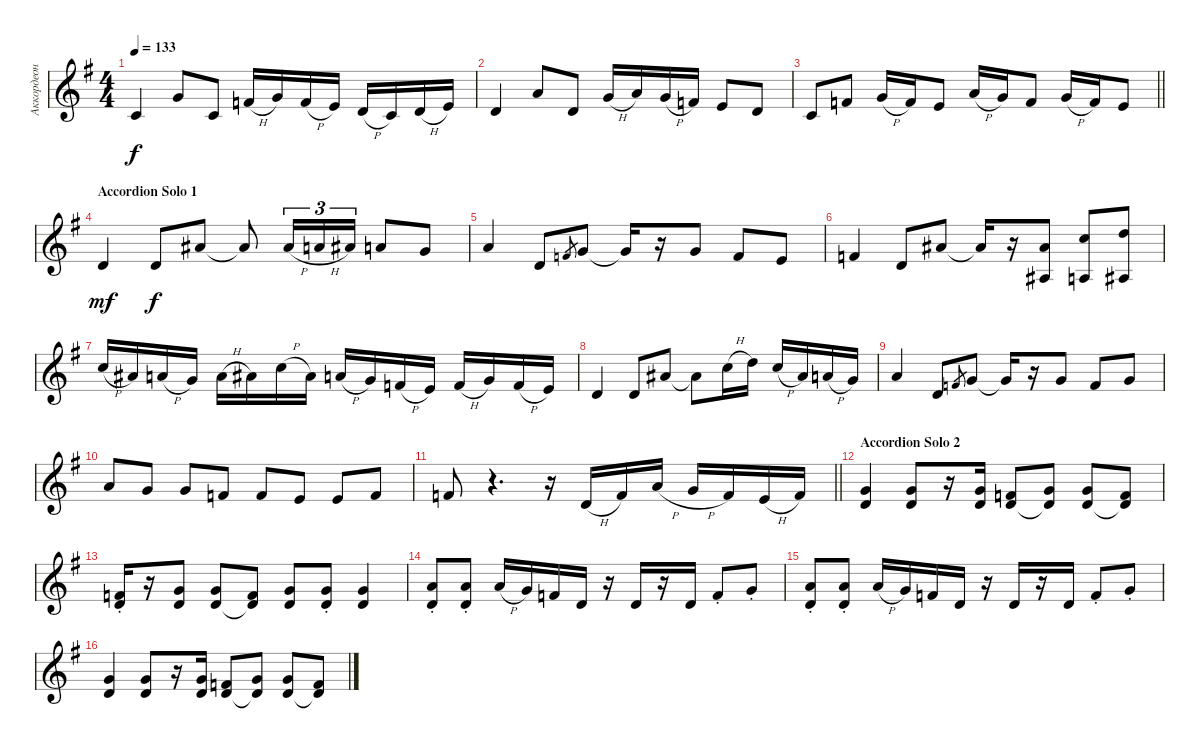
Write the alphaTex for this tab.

\track ("Аккордеон" "Аккордеон") {instrument accordion}
\staff {score}
\tuning (E4 B3 G3 D3 A2 D2) {hide}
\ts (4 4)
\tempo 133
\clef g2
\ks eminor
1.2.4{dy f} 3.1.8 1.2.8 1.1{h}.16 3.1.16 1.1{h}.16 0.1.16 3.2{h}.16 1.2.16 3.2{h}.16 5.2.16 |
3.2.4 5.1.8 3.2.8 3.1{h}.16 5.1.16 3.1{h}.16 1.1.16 5.2.8 3.2.8 |
\barLineRight lightlight
1.2.8 1.1.8 3.1{h}.16 1.1.16 0.1.8 5.1{h}.16 3.1.16 1.1.8 3.1{h}.16 1.1.16 0.1.8 |
\section ("" "Accordion Solo 1")
3.2.4{dy mf volume 16} 3.2.8{dy f} 6.1.8 6.1{t}.8 6.1{h}.16{tu (3 2)} 5.1{h}.16{tu (3 2)} 6.1.16{tu (3 2)} 5.1.8 3.1.8 |
5.1.4 3.2.8 1.1.8{gr} 3.1.8 3.1{t}.16 r.16 3.1.8 6.2.8 5.2.8 |
6.2.4 3.2.8 6.1.8 6.1{t}.16 r.16 (6.1 3.3).8 (8.1 2.3).8 (10.1 3.3).8 |
8.1{h}.16 6.1.16 5.1{h}.16 3.1.16 5.1{h}.16 6.1.16 8.1{h}.16 6.1.16 5.1{h}.16 3.1.16 1.1{h}.16 0.1.16 1.1{h}.16 3.1.16 1.1{h}.16 0.1.16 |
3.2.4 3.2.8 6.1.8 6.1{t}.8 8.1{h}.16 10.1.16 8.1{h}.16 6.1.16 5.1{h}.16 3.1.16 |
5.1.4 3.2.8 1.1.8{gr} 3.1.8 3.1{t}.16 r.16 3.1.8 6.2.8 3.1.8 |
5.1.8 8.2.8 3.1.8 6.2.8 1.1.8 5.2.8 0.1.8 1.1.8 |
\barLineRight lightlight
1.1.8 r.4{d} r.16 3.2{h}.16 6.2.16 5.1{h}.16 3.1{h}.16 1.1.16 0.1{h}.16 1.1.16 |
\section ("" "Accordion Solo 2")
(3.1 3.2).4{volume 16} (3.1 3.2).8 r.16 (3.1 3.2).16 (1.1 3.2).8 (3.1 3.2{t}).8 (3.1 3.2).8 (1.1 3.2{t}).8 |
(1.1{st} 3.2{st}).16 r.16 (3.1 3.2).8 (3.1 3.2).8 (1.1 3.2{t}).8 (3.1 3.2).8 (3.1{st} 3.2{st}).8 (3.1 3.2).4 |
(5.1{st} 3.2{st}).8 (5.1{st} 3.2{st}).8 5.1{h}.16 3.1.16 1.1.16 3.2.16 r.16 3.2.16 r.16 3.2.16 1.1{st}.8 3.1{st}.8 |
(5.1{st} 3.2{st}).8 (5.1{st} 3.2{st}).8 5.1{h}.16 3.1.16 1.1.16 3.2.16 r.16 3.2.16 r.16 3.2.16 1.1{st}.8 3.1{st}.8 |
(3.1 3.2).4 (3.1 3.2).8 r.16 (3.1 3.2).16 (1.1 3.2).8 (3.1 3.2{t}).8 (3.1 3.2).8 (1.1 3.2{t}).8
